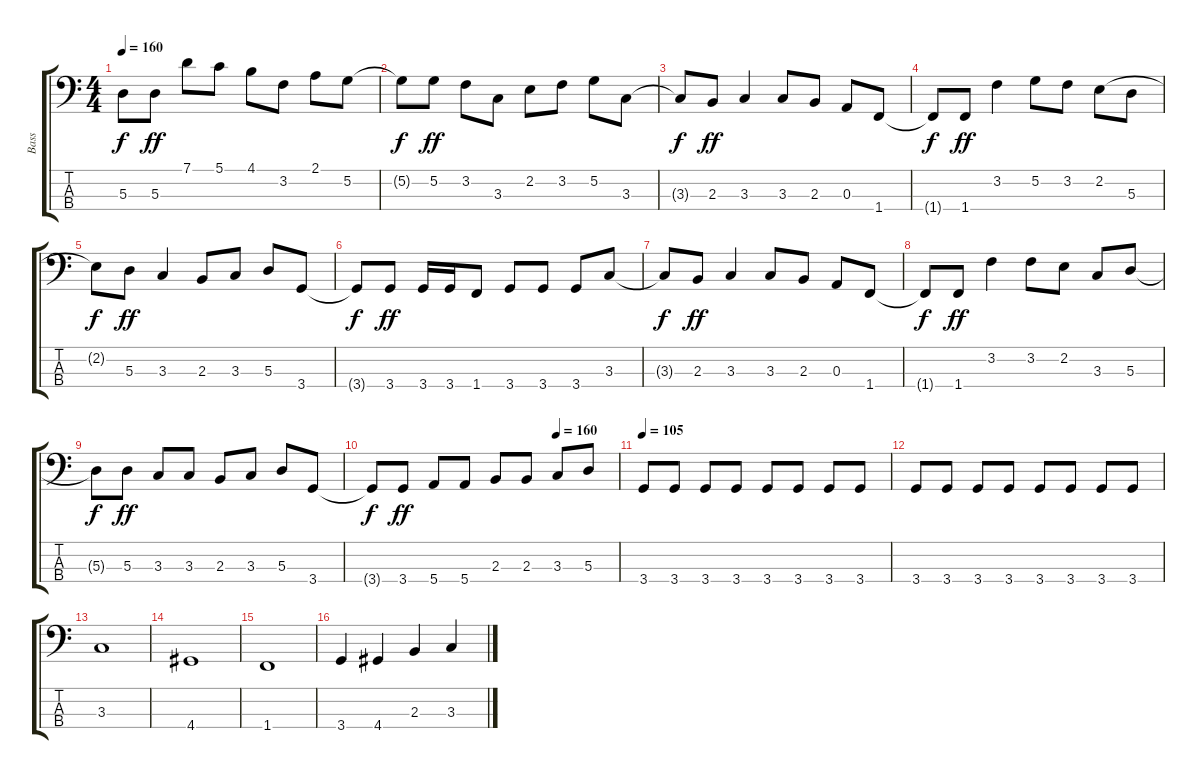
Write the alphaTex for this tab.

\track ("Bass" "Bass") {instrument electricbassfinger}
\staff {score tabs}
\tuning (G2 D2 A1 E1) {hide}
\ts (4 4)
\tempo 160
\clef f4
\ks c
5.3{t}.8{dy f} 5.3.8{dy ff} 7.1.8 5.1.8 4.1.8 3.2.8 2.1.8 5.2.8 |
5.2{t}.8{dy f} 5.2.8{dy ff} 3.2.8 3.3.8 2.2.8 3.2.8 5.2.8 3.3.8 |
3.3{t}.8{dy f} 2.3.8{dy ff} 3.3.4 3.3.8 2.3.8 0.3.8 1.4.8 |
1.4{t}.8{dy f} 1.4.8{dy ff} 3.2.4 5.2.8 3.2.8 2.2.8 5.3.8 |
2.2{t}.8{dy f} 5.3.8{dy ff} 3.3.4 2.3.8 3.3.8 5.3.8 3.4.8 |
3.4{t}.8{dy f} 3.4.8{dy ff} 3.4.16 3.4.16 1.4.8 3.4.8 3.4.8 3.4.8 3.3.8 |
3.3{t}.8{dy f} 2.3.8{dy ff} 3.3.4 3.3.8 2.3.8 0.3.8 1.4.8 |
1.4{t}.8{dy f} 1.4.8{dy ff} 3.2.4 3.2.8 2.2.8 3.3.8 5.3.8 |
5.3{t}.8{dy f} 5.3.8{dy ff} 3.3.8 3.3.8 2.3.8 3.3.8 5.3.8 3.4.8 |
\tempo (160 0.75)
3.4{t}.8{dy f} 3.4.8{dy ff} 5.4.8 5.4.8 2.3.8 2.3.8 3.3.8 5.3.8 |
\tempo 105
3.4.8 3.4.8 3.4.8 3.4.8 3.4.8 3.4.8 3.4.8 3.4.8 |
3.4.8 3.4.8 3.4.8 3.4.8 3.4.8 3.4.8 3.4.8 3.4.8 |
3.3.1 |
4.4.1 |
1.4.1 |
3.4.4 4.4.4 2.3.4 3.3.4
